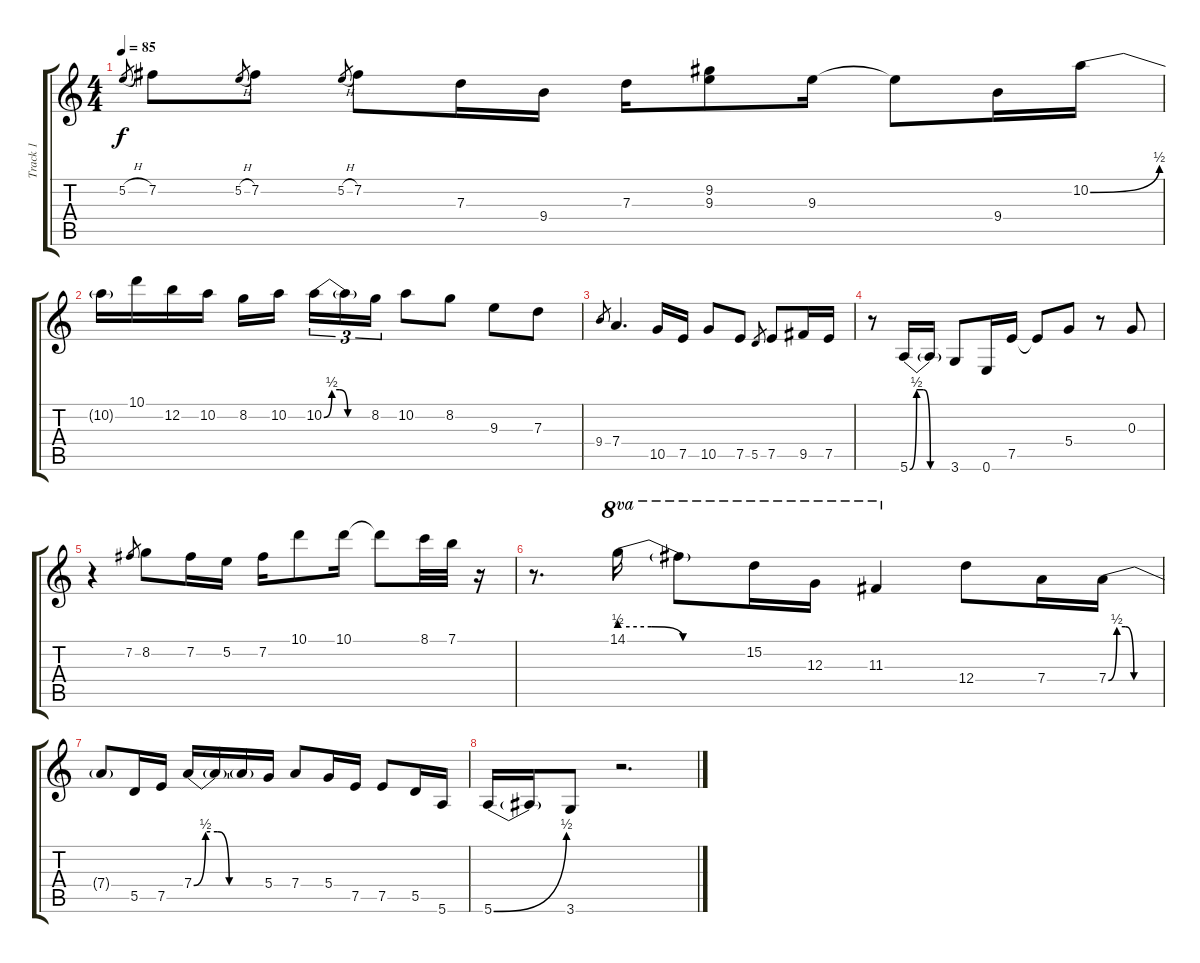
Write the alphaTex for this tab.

\track ("Track 1" "Track 1") {instrument distortionguitar}
\staff {score tabs}
\tuning (E4 B3 G3 D3 A2 E2) {hide}
\ts (4 4)
\tempo 85
\clef g2
\ks c
5.2{h}.8{gr dy f} 7.2.8 5.2{h}.8{gr} 7.2.8 5.2{h}.8{gr} 7.2.8 7.3.16 9.4.16 7.3.16 (9.2 9.3).8 9.3.16 9.3{t}.8 9.4.16 10.2{be (bend 0 0 60 2)}.16 |
10.2{t}.16 10.1.16 12.2.16{beam merge} 10.2.16 8.2.16 10.2.16{beam splitsecondary} 10.2{be (custom 0 0 10 2 20 2 30 0 60 0)}.16{tu (3 2)} 10.2{t}.16{tu (3 2)} 8.2.16{tu (3 2)} 10.2.8 8.2.8 9.3.8 7.3.8 |
9.4.8{gr} 7.4.4{d} 10.5.16 7.5.16 10.5.8 7.5.8 5.5.8{gr} 7.5.8 9.5.16 7.5.16 |
r.8 5.6{be (custom 0 0 10 2 20 2 30 0 60 0)}.16 5.6{t}.16 3.6.8 0.6.16 7.5.16 7.5{t}.8 5.4.8 r.8 0.3.8 |
r.4 7.2.8{gr} 8.2.8 7.2.16 5.2.16 7.2.16 10.1.8 10.1.16{beam split} 10.1{t}.8{beam merge} 8.1.32 7.1.32 r.16 |
r.8{d} 14.1{be (custom 0 2 15 2 30 0 60 0)}.16{ot 8va} 14.1{t}.8{ot 8va} 15.2.16{ot 8va} 12.3.16{ot 8va} 11.3.4{ot 8va} 12.4.8 7.4.16 7.4{be (custom 0 0 10 2 20 2 30 0 60 0)}.16 |
7.4{t}.8 5.5.16 7.5.16 7.4{be (custom 0 0 10 2 20 2 30 0 60 0)}.16 7.4{t}.16 7.4{t}.16 5.4.16 7.4.8 5.4.16 7.5.16 7.5.8 5.5.16 5.6.16 |
5.6{be (bend 0 0 60 2)}.16 5.6{t}.16 3.6.8 r.2{d}
